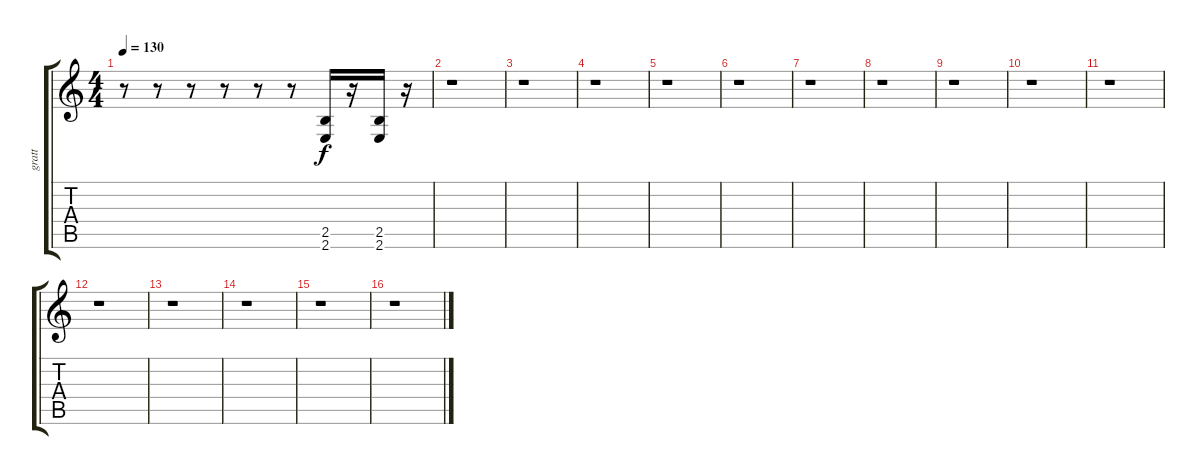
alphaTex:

\track ("gratt" "gratt") {instrument distortionguitar}
\staff {score tabs}
\tuning (E4 B3 G3 D3 A2 D2) {hide}
\ts (4 4)
\tempo 130
\clef g2
\ks c
r.8{dy f instrument distortionguitar} r.8 r.8 r.8 r.8 r.8 (2.5 2.6).16 r.16 (2.5 2.6).16 r.16 |
r.1 |
r.1 |
r.1 |
r.1 |
r.1 |
r.1 |
r.1 |
r.1 |
r.1 |
r.1 |
r.1 |
r.1 |
r.1 |
r.1 |
r.1
